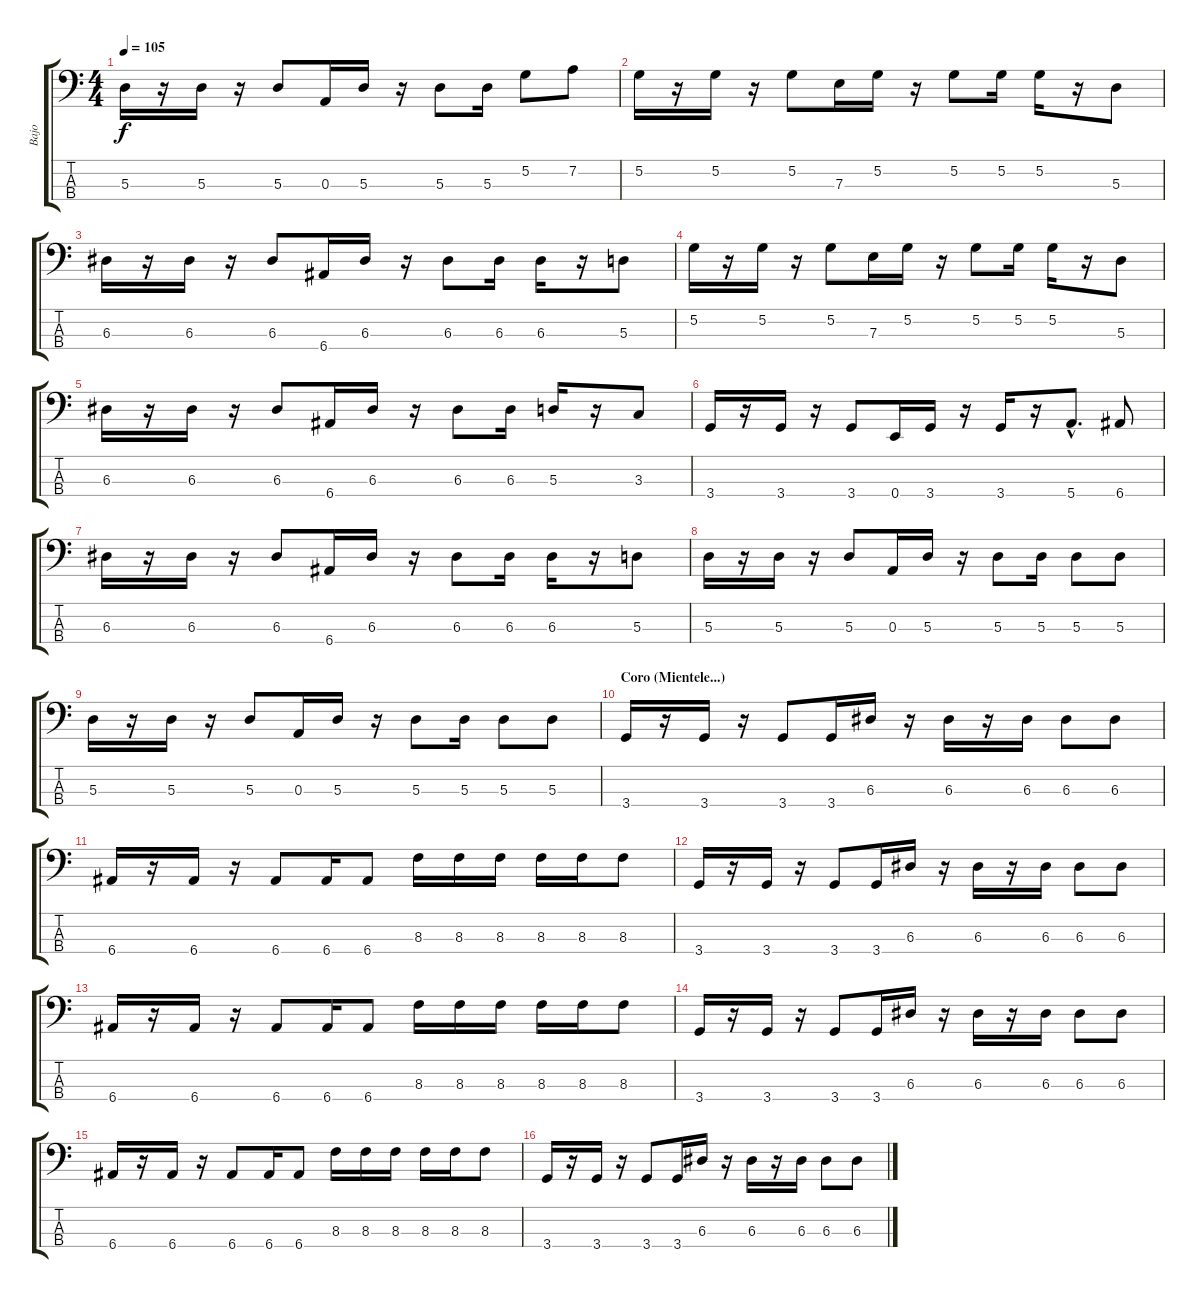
\track ("Bajo" "Bajo") {instrument electricbassfinger}
\staff {score tabs}
\tuning (G2 D2 A1 E1) {hide}
\ts (4 4)
\tempo 105
\clef f4
\ks c
5.3.16{dy f} r.16 5.3.16 r.16 5.3.8 0.3.16 5.3.16 r.16 5.3.8 5.3.16 5.2.8 7.2.8 |
5.2.16 r.16 5.2.16 r.16 5.2.8 7.3.16 5.2.16 r.16 5.2.8 5.2.16 5.2.16 r.16 5.3.8 |
6.3.16 r.16 6.3.16 r.16 6.3.8 6.4.16 6.3.16 r.16 6.3.8 6.3.16 6.3.16 r.16 5.3.8 |
5.2.16 r.16 5.2.16 r.16 5.2.8 7.3.16 5.2.16 r.16 5.2.8 5.2.16 5.2.16 r.16 5.3.8 |
6.3.16 r.16 6.3.16 r.16 6.3.8 6.4.16 6.3.16 r.16 6.3.8 6.3.16 5.3.16 r.16 3.3.8 |
3.4.16 r.16 3.4.16 r.16 3.4.8 0.4.16 3.4.16 r.16 3.4.16 r.16 5.4{hac}.8{d} 6.4.8 |
6.3.16 r.16 6.3.16 r.16 6.3.8 6.4.16 6.3.16 r.16 6.3.8 6.3.16 6.3.16 r.16 5.3.8 |
5.3.16 r.16 5.3.16 r.16 5.3.8 0.3.16 5.3.16 r.16 5.3.8 5.3.16 5.3.8 5.3.8 |
5.3.16 r.16 5.3.16 r.16 5.3.8 0.3.16 5.3.16 r.16 5.3.8 5.3.16 5.3.8 5.3.8 |
\section ("" "Coro (Mientele...)")
3.4.16 r.16 3.4.16 r.16 3.4.8 3.4.16 6.3.16 r.16 6.3.16 r.16 6.3.16 6.3.8 6.3.8 |
6.4.16 r.16 6.4.16 r.16 6.4.8 6.4.16 6.4.8 8.3.16 8.3.16 8.3.16 8.3.16 8.3.16 8.3.8 |
3.4.16 r.16 3.4.16 r.16 3.4.8 3.4.16 6.3.16 r.16 6.3.16 r.16 6.3.16 6.3.8 6.3.8 |
6.4.16 r.16 6.4.16 r.16 6.4.8 6.4.16 6.4.8 8.3.16 8.3.16 8.3.16 8.3.16 8.3.16 8.3.8 |
3.4.16 r.16 3.4.16 r.16 3.4.8 3.4.16 6.3.16 r.16 6.3.16 r.16 6.3.16 6.3.8 6.3.8 |
6.4.16 r.16 6.4.16 r.16 6.4.8 6.4.16 6.4.8 8.3.16 8.3.16 8.3.16 8.3.16 8.3.16 8.3.8 |
3.4.16 r.16 3.4.16 r.16 3.4.8 3.4.16 6.3.16 r.16 6.3.16 r.16 6.3.16 6.3.8 6.3.8
